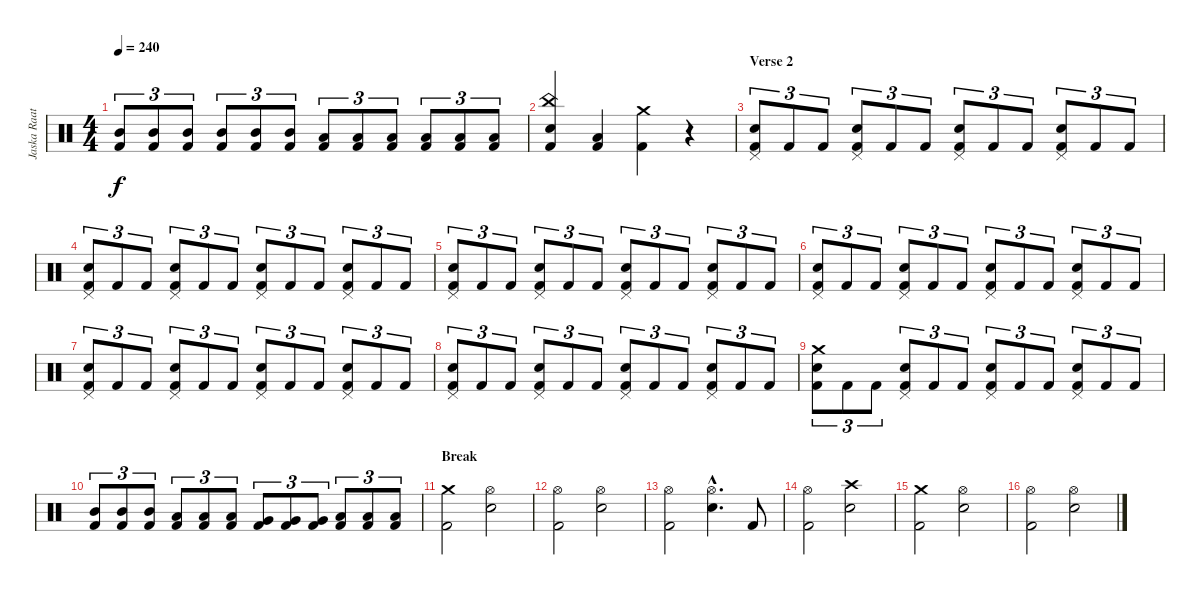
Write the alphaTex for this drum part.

\track ("Jaska Raatikainen" "Jaska Raat") {instrument percussion}
\staff {score}
\articulation defaults
\ts (4 4)
\tempo 240
\clef neutral
\ks c
("Mid Tom (hit)" "Kick (hit) 2").8{tu (3 2) dy f} ("Mid Tom (hit)" "Kick (hit) 2").8{tu (3 2)} ("Mid Tom (hit)" "Kick (hit) 2").8{tu (3 2)} ("Mid Tom (hit)" "Kick (hit) 2").8{tu (3 2)} ("Mid Tom (hit)" "Kick (hit) 2").8{tu (3 2)} ("Mid Tom (hit)" "Kick (hit) 2").8{tu (3 2)} ("Low Tom (hit)" "Kick (hit) 2").8{tu (3 2)} ("Low Tom (hit)" "Kick (hit) 2").8{tu (3 2)} ("Low Tom (hit)" "Kick (hit) 2").8{tu (3 2)} ("Low Tom (hit)" "Kick (hit) 2").8{tu (3 2)} ("Low Tom (hit)" "Kick (hit) 2").8{tu (3 2)} ("Low Tom (hit)" "Kick (hit) 2").8{tu (3 2)} |
("China (hit)" "Snare (hit) 2" "Kick (hit) 2").4 ("Low Floor Tom (hit)" "Kick (hit) 2").4 ("Crash medium (hit)" "Kick (hit) 2").4 r.4 |
\section ("" "Verse 2")
("Pedal Hi-Hat (hit)" "Snare (hit) 2" "Kick (hit) 2").8{tu (3 2)} "Kick (hit) 2".8{tu (3 2)} "Kick (hit) 2".8{tu (3 2)} ("Pedal Hi-Hat (hit)" "Snare (hit) 2" "Kick (hit) 2").8{tu (3 2)} "Kick (hit) 2".8{tu (3 2)} "Kick (hit) 2".8{tu (3 2)} ("Pedal Hi-Hat (hit)" "Snare (hit) 2" "Kick (hit) 2").8{tu (3 2)} "Kick (hit) 2".8{tu (3 2)} "Kick (hit) 2".8{tu (3 2)} ("Pedal Hi-Hat (hit)" "Snare (hit) 2" "Kick (hit) 2").8{tu (3 2)} "Kick (hit) 2".8{tu (3 2)} "Kick (hit) 2".8{tu (3 2)} |
("Pedal Hi-Hat (hit)" "Snare (hit) 2" "Kick (hit) 2").8{tu (3 2)} "Kick (hit) 2".8{tu (3 2)} "Kick (hit) 2".8{tu (3 2)} ("Pedal Hi-Hat (hit)" "Snare (hit) 2" "Kick (hit) 2").8{tu (3 2)} "Kick (hit) 2".8{tu (3 2)} "Kick (hit) 2".8{tu (3 2)} ("Pedal Hi-Hat (hit)" "Snare (hit) 2" "Kick (hit) 2").8{tu (3 2)} "Kick (hit) 2".8{tu (3 2)} "Kick (hit) 2".8{tu (3 2)} ("Pedal Hi-Hat (hit)" "Snare (hit) 2" "Kick (hit) 2").8{tu (3 2)} "Kick (hit) 2".8{tu (3 2)} "Kick (hit) 2".8{tu (3 2)} |
("Pedal Hi-Hat (hit)" "Snare (hit) 2" "Kick (hit) 2").8{tu (3 2)} "Kick (hit) 2".8{tu (3 2)} "Kick (hit) 2".8{tu (3 2)} ("Pedal Hi-Hat (hit)" "Snare (hit) 2" "Kick (hit) 2").8{tu (3 2)} "Kick (hit) 2".8{tu (3 2)} "Kick (hit) 2".8{tu (3 2)} ("Pedal Hi-Hat (hit)" "Snare (hit) 2" "Kick (hit) 2").8{tu (3 2)} "Kick (hit) 2".8{tu (3 2)} "Kick (hit) 2".8{tu (3 2)} ("Pedal Hi-Hat (hit)" "Snare (hit) 2" "Kick (hit) 2").8{tu (3 2)} "Kick (hit) 2".8{tu (3 2)} "Kick (hit) 2".8{tu (3 2)} |
("Pedal Hi-Hat (hit)" "Snare (hit) 2" "Kick (hit) 2").8{tu (3 2)} "Kick (hit) 2".8{tu (3 2)} "Kick (hit) 2".8{tu (3 2)} ("Pedal Hi-Hat (hit)" "Snare (hit) 2" "Kick (hit) 2").8{tu (3 2)} "Kick (hit) 2".8{tu (3 2)} "Kick (hit) 2".8{tu (3 2)} ("Pedal Hi-Hat (hit)" "Snare (hit) 2" "Kick (hit) 2").8{tu (3 2)} "Kick (hit) 2".8{tu (3 2)} "Kick (hit) 2".8{tu (3 2)} ("Pedal Hi-Hat (hit)" "Snare (hit) 2" "Kick (hit) 2").8{tu (3 2)} "Kick (hit) 2".8{tu (3 2)} "Kick (hit) 2".8{tu (3 2)} |
("Pedal Hi-Hat (hit)" "Snare (hit) 2" "Kick (hit) 2").8{tu (3 2)} "Kick (hit) 2".8{tu (3 2)} "Kick (hit) 2".8{tu (3 2)} ("Pedal Hi-Hat (hit)" "Snare (hit) 2" "Kick (hit) 2").8{tu (3 2)} "Kick (hit) 2".8{tu (3 2)} "Kick (hit) 2".8{tu (3 2)} ("Pedal Hi-Hat (hit)" "Snare (hit) 2" "Kick (hit) 2").8{tu (3 2)} "Kick (hit) 2".8{tu (3 2)} "Kick (hit) 2".8{tu (3 2)} ("Pedal Hi-Hat (hit)" "Snare (hit) 2" "Kick (hit) 2").8{tu (3 2)} "Kick (hit) 2".8{tu (3 2)} "Kick (hit) 2".8{tu (3 2)} |
("Pedal Hi-Hat (hit)" "Snare (hit) 2" "Kick (hit) 2").8{tu (3 2)} "Kick (hit) 2".8{tu (3 2)} "Kick (hit) 2".8{tu (3 2)} ("Pedal Hi-Hat (hit)" "Snare (hit) 2" "Kick (hit) 2").8{tu (3 2)} "Kick (hit) 2".8{tu (3 2)} "Kick (hit) 2".8{tu (3 2)} ("Pedal Hi-Hat (hit)" "Snare (hit) 2" "Kick (hit) 2").8{tu (3 2)} "Kick (hit) 2".8{tu (3 2)} "Kick (hit) 2".8{tu (3 2)} ("Pedal Hi-Hat (hit)" "Snare (hit) 2" "Kick (hit) 2").8{tu (3 2)} "Kick (hit) 2".8{tu (3 2)} "Kick (hit) 2".8{tu (3 2)} |
("Crash medium (hit)" "Snare (hit) 2" "Kick (hit) 2").8{tu (3 2)} "Kick (hit) 2".8{tu (3 2)} "Kick (hit) 2".8{tu (3 2)} ("Pedal Hi-Hat (hit)" "Snare (hit) 2" "Kick (hit) 2").8{tu (3 2)} "Kick (hit) 2".8{tu (3 2)} "Kick (hit) 2".8{tu (3 2)} ("Pedal Hi-Hat (hit)" "Snare (hit) 2" "Kick (hit) 2").8{tu (3 2)} "Kick (hit) 2".8{tu (3 2)} "Kick (hit) 2".8{tu (3 2)} ("Pedal Hi-Hat (hit)" "Snare (hit) 2" "Kick (hit) 2").8{tu (3 2)} "Kick (hit) 2".8{tu (3 2)} "Kick (hit) 2".8{tu (3 2)} |
("Mid Tom (hit)" "Kick (hit) 2").8{tu (3 2)} ("Mid Tom (hit)" "Kick (hit) 2").8{tu (3 2)} ("Mid Tom (hit)" "Kick (hit) 2").8{tu (3 2)} ("Low Tom (hit)" "Kick (hit) 2").8{tu (3 2)} ("Low Tom (hit)" "Kick (hit) 2").8{tu (3 2)} ("Low Tom (hit)" "Kick (hit) 2").8{tu (3 2)} ("Very Low Tom (hit)" "Kick (hit) 2").8{tu (3 2)} ("Very Low Tom (hit)" "Kick (hit) 2").8{tu (3 2)} ("Very Low Tom (hit)" "Kick (hit) 2").8{tu (3 2)} ("Low Floor Tom (hit)" "Kick (hit) 2").8{tu (3 2)} ("Low Floor Tom (hit)" "Kick (hit) 2").8{tu (3 2)} ("Low Floor Tom (hit)" "Kick (hit) 2").8{tu (3 2)} |
\section ("" "Break")
("Crash medium (hit)" "Kick (hit) 2").2 ("Hi-Hat (open)" "Snare (hit) 2").2 |
("Hi-Hat (open)" "Kick (hit) 2").2 ("Hi-Hat (open)" "Snare (hit) 2").2 |
("Hi-Hat (open)" "Kick (hit) 2").2 ("Hi-Hat (open)"{hac} "Snare (hit) 2"{hac}).4{d} "Kick (hit) 2".8 |
("Hi-Hat (open)" "Kick (hit) 2").2 ("Crash high (hit)" "Snare (hit) 2").2 |
("Crash medium (hit)" "Kick (hit) 2").2 ("Hi-Hat (open)" "Snare (hit) 2").2 |
("Hi-Hat (open)" "Kick (hit) 2").2 ("Hi-Hat (open)" "Snare (hit) 2").2
